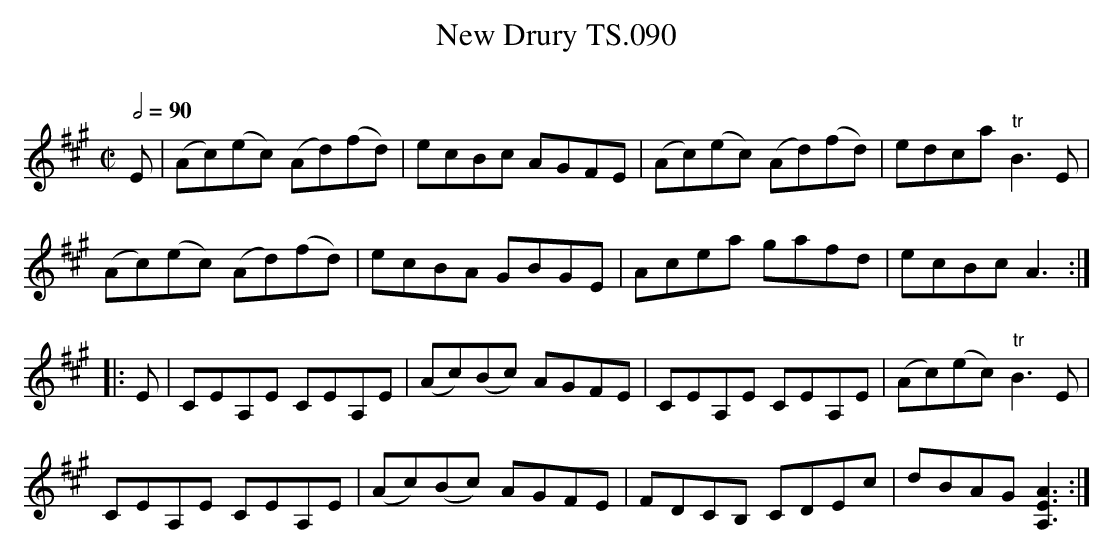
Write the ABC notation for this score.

X:1
T:New Drury TS.090
M:C|
L:1/8
Q:1/2=90
O:
K:A
E|(Ac)(ec) (Ad)(fd)|ecBc AGFE|(Ac)(ec) (Ad)(fd)|edca "tr"B3E|
(Ac)(ec) (Ad)(fd)|ecBA GBGE|Acea gafd|ecBcA3:|
|:E|CEA,E CEA,E|(Ac)(Bc) AGFE|CEA,E CEA,E|(Ac)(ec) "tr"B3E|
CEA,E CEA,E|(Ac)(Bc) AGFE|FDCB, CDEc|dBAG [A3E3A,3]:|]
